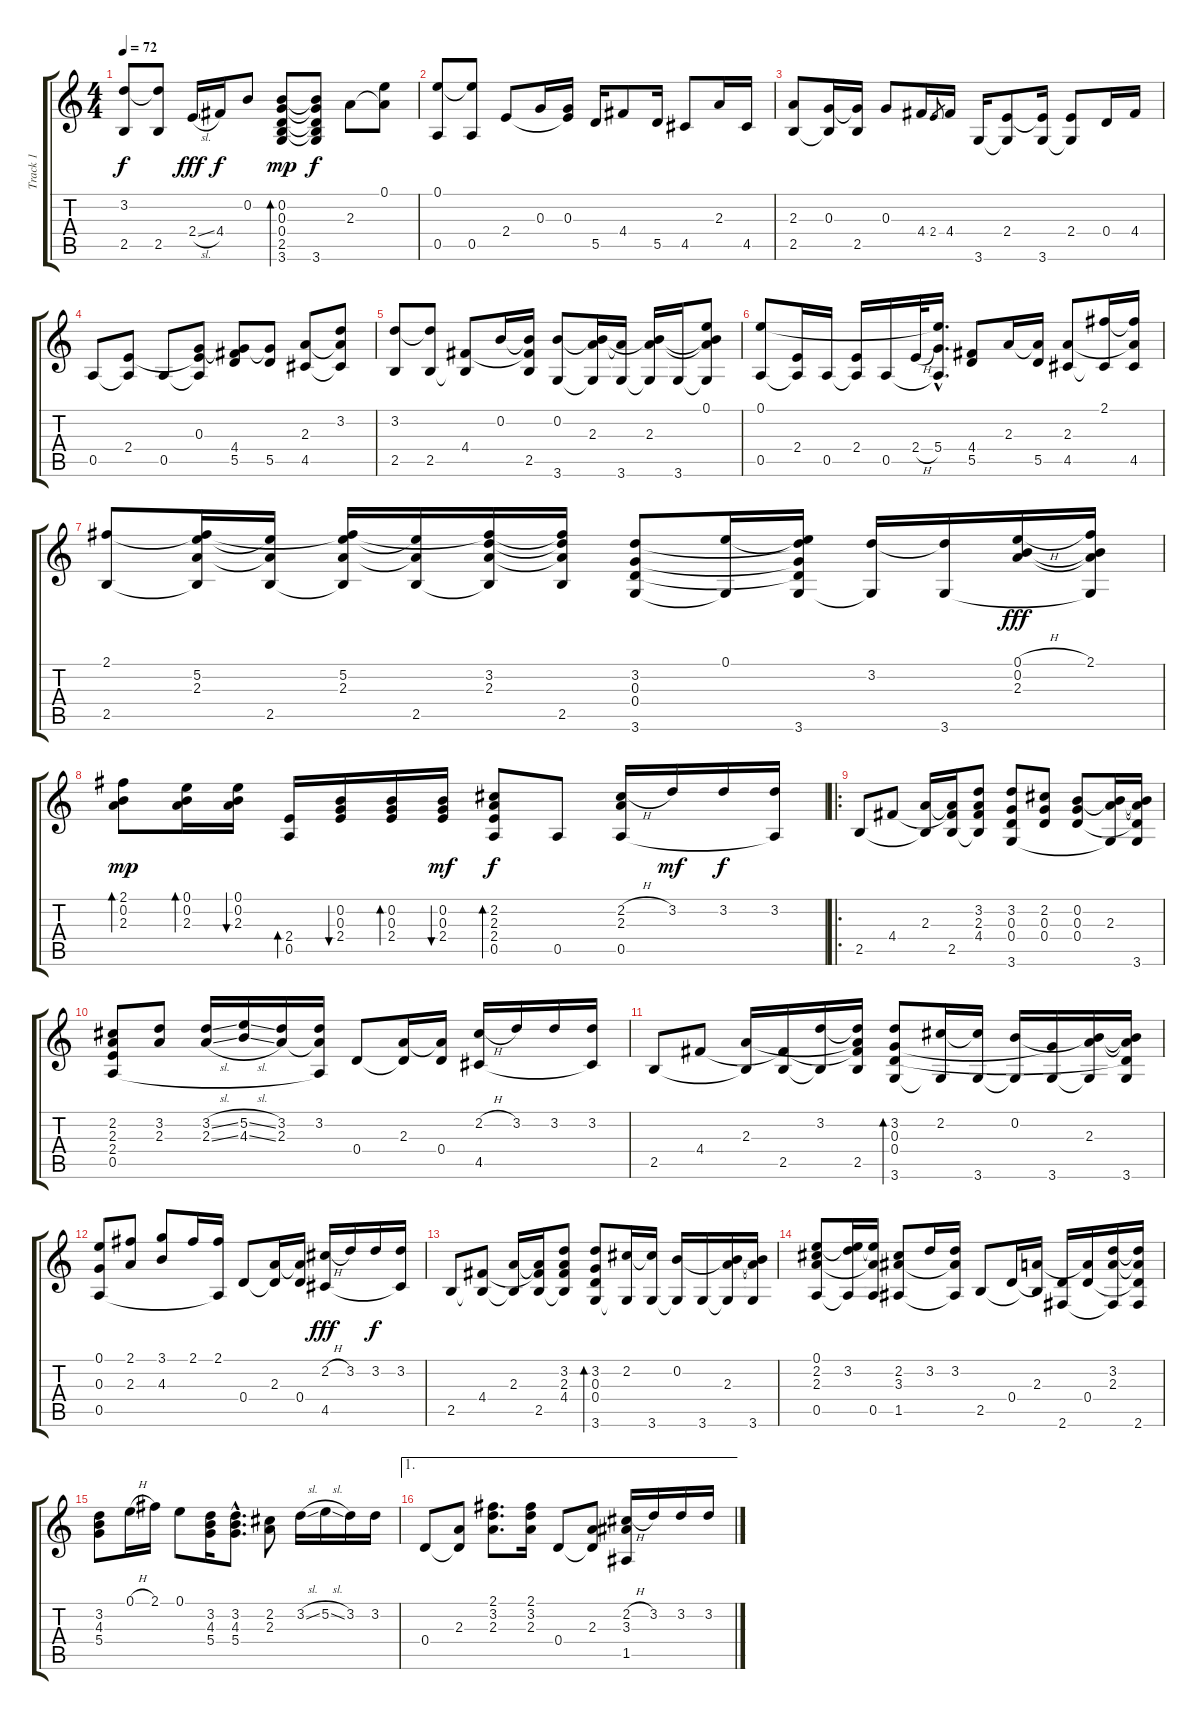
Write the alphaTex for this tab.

\track ("Track 1" "Track 1") {instrument acousticguitarsteel}
\staff {score tabs}
\tuning (E4 B3 G3 D3 A2 E2) {hide}
\ts (4 4)
\tempo 72
\clef g2
\ks c
(3.2 2.5).8{dy f} (3.2{t} 2.5).8 2.4{sl}.16{dy fff} 4.4.16{dy f} 0.2.8 (0.2 0.3 0.4 2.5 3.6).8{bd 120 dy mp} (0.2{t} 0.3{t} 0.4{t} 2.5{t} 3.6).8{dy f} 2.3.8 (0.1 2.3{t}).8 |
(0.1 0.5).8 (0.1{t} 0.5).8 2.4.8 0.3.16 (0.3 2.4{t}).16 5.5.16 4.4.8 5.5.16 4.5.8 2.3.16 4.5.16 |
(2.3 2.5).8 (0.3 2.5{t}).16 (0.3{t} 2.5).16 0.3.8 4.4.16 2.4.8{gr} 4.4.16 3.6.16 (2.4 3.6{t}).8 (2.4{t} 3.6).16 (2.4 3.6{t}).8 0.4.16 4.4.16 |
0.5.8 (2.4 0.5{t}).8 0.5.8 (0.3 2.4{t} 0.5{t}).8 (0.3{t} 4.4 5.5).8 (0.3{t} 5.5).8 (2.3 4.5).8 (3.2 2.3{t} 4.5{t}).8 |
(3.2 2.5).8 (3.2{t} 2.5).8 (4.4 2.5{t}).8 0.2.16 (0.2{t} 4.4{t} 2.5).16 (0.2 3.6).8 (0.2{t} 2.3 3.6{t}).16 (2.3{t} 3.6).16 (0.2{t} 2.3 3.6{t}).16 3.6.16 (0.1 0.2{t} 2.3{t} 3.6{t}).8 |
(0.1 0.5).8 (2.4 0.5{t}).16 0.5.16 (2.4 0.5{t}).16 0.5.16 2.4{h}.32 (0.1{hac t} 5.4 0.5{hac t}).16{d} (4.4 5.5).8 2.3.16 (2.3{t} 5.5).16 (2.3 4.5).8 (2.1 4.5{t}).16 (2.1{t} 2.3{t} 4.5).16 |
(2.1 2.5).8 (2.1{t} 5.2 2.3 2.5{t}).16 (5.2{t} 2.3{t} 2.5).16 (2.1{t} 5.2 2.3 2.5{t}).16 (5.2{t} 2.3{t} 2.5).16 (2.1{t} 3.2 2.3 2.5{t}).16 (2.1{t} 3.2{t} 2.3{t} 2.5).16 (3.2 0.3 0.4 3.6).8 (0.1 3.6{t}).16 (0.1{t} 3.2{t} 0.3{t} 0.4{t} 3.6).16 (3.2 3.6{t}).16 (3.2{t} 3.6).16 (0.1{h} 0.2 2.3).16{dy fff} (2.1 0.2{t} 2.3{t} 3.6{t}).16 |
(2.1 0.2 2.3).8{bd 60 dy mp} (0.1 0.2 2.3).16{bd 30} (0.1 0.2 2.3).16{bu 30} (2.4 0.5).16{bd 30} (0.2 0.3 2.4).16{bu 30} (0.2 0.3 2.4).16{bd 30} (0.2 0.3 2.4).16{bu 30 dy mf} (2.2 2.3 2.4 0.5).8{bd 60 dy f} 0.5.8 (2.2{h} 2.3 0.5).16 3.2.16{dy mf} 3.2.16{dy f} (3.2 0.5{t}).16 |
\ro
2.5.8 4.4.8 (2.3 2.5{t}).16 (2.3{t} 4.4{t} 2.5).16 (3.2 2.3 4.4 2.5{t}).8 (3.2 0.3 0.4 3.6).8 (2.2 0.3 0.4).8 (0.2 0.3 0.4).8 (0.2{t} 2.3 3.6{t}).16 (0.2{t} 2.3{t} 0.4{t} 3.6).16 |
(2.2 2.3 2.4 0.5).8 (3.2 2.3).8 (3.2{sl} 2.3{sl}).16 (5.2{sl} 4.3{sl}).16 (3.2 2.3).16 (3.2 2.3{t} 0.5{t}).16 0.4.8 (2.3 0.4{t}).16 (2.3{t} 0.4).16 (2.2{h} 4.5).16 3.2.16 3.2.16 (3.2 4.5{t}).16 |
2.5.8 4.4.8 (2.3 2.5{t}).16 (4.4{t} 2.5).16 (3.2 2.5{t}).16 (3.2{t} 2.3{t} 4.4{t} 2.5).16 (3.2 0.3 0.4 3.6).8{bd 30} (2.2 3.6{t}).16 (2.2{t} 3.6).16 (0.2 3.6{t}).16 (0.3{t} 3.6).16 (0.2{t} 2.3 3.6{t}).16 (0.2{t} 2.3{t} 0.4{t} 3.6).16 |
(0.1 0.3 0.5).8 (2.1 2.3).8 (3.1 4.3).8 2.1.16 (2.1 0.5{t}).16 0.4.8 (2.3 0.4{t}).16 (2.3{t} 0.4).16 (2.2{h} 4.5).16{dy fff} 3.2.16 3.2.16{dy f} (3.2 4.5{t}).16 |
2.5.8 (4.4 2.5{t}).8 (2.3 2.5{t}).16 (2.3{t} 4.4{t} 2.5).16 (3.2 2.3 4.4 2.5{t}).8 (3.2 0.3 0.4 3.6).8{bd 60} (2.2 3.6{t}).16 (2.2{t} 3.6).16 (0.2 3.6{t}).16 3.6.16 (0.2{t} 2.3 3.6{t}).16 (0.2{t} 2.3{t} 3.6).16 |
(0.1 2.2 2.3 0.5).8 (0.1{t} 3.2 0.5{t}).16 (0.1{t} 2.3{t} 0.5).16 (2.2 3.3 1.5).8 3.2.16 (3.2 3.3{t} 1.5{t}).16 2.5.8 0.4.16 (2.3 2.5{t}).16 (0.4{t} 2.6).16 (2.3{t} 0.4).16 (3.2 2.3 2.6{t}).16 (3.2{t} 2.3{t} 0.4{t} 2.6).16 |
(3.2 4.3 5.4).8 0.1{h}.16 2.1.16 0.1.8 (3.2 4.3 5.4).16 (3.2{hac} 4.3{hac} 5.4{hac}).8{d} (2.2 2.3).8 3.2{sl}.16 5.2{sl}.16 3.2.16 3.2.16 |
\ae 1
0.4.8 (2.3 0.4{t}).8 (2.1 3.2 2.3).8{d} (2.1 3.2 2.3).16 0.4.8 (2.3 0.4{t}).8 (2.2{h} 3.3 1.5).16 3.2.16 3.2.16 3.2.16
